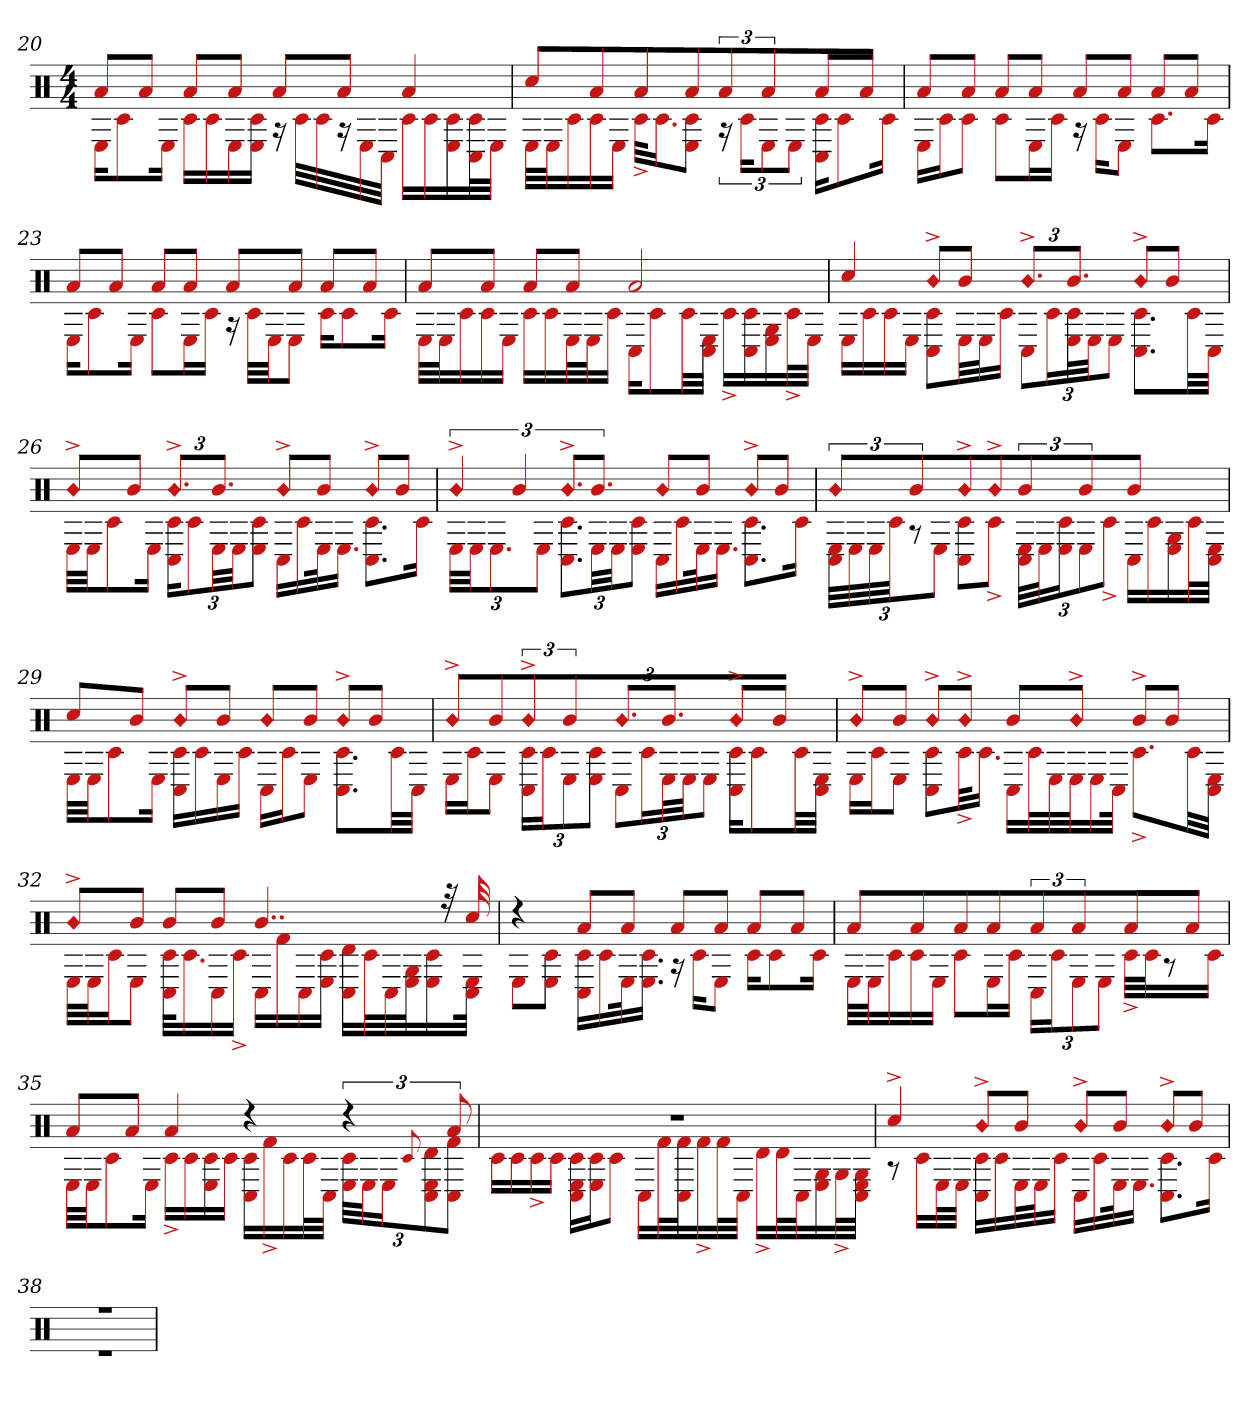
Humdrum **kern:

**kern
*part1
*staff1
*clefX
*k[]
*M4/4
=20
*^
8aL	16EKL
.	8c#
8aJ	.
.	16EJk
8aL	16c#LL
.	16c#
8aJ	16E
.	16E 16c#JJ
8aL	16r
.	32c#LLL
.	32c#
8aJ	16r
.	32E
.	32C#JJJ
4a	16c#LL
.	16c#
.	16E 16c#
.	32c# 32C#L
.	32EJJJ
=21	=21
8cc#L	32ELLL
.	32EJ
.	16c#
8aJ	16c#
.	16EJJ
8aL	32c#^KLL
.	16.c#J
8aJ	8E 8c#J
12aJ	24r
.	24c#KL
6a	12E
.	12EJ
8aL	16C# 16c#KL
.	8c#
8aJ	.
.	16c#Jk
=22	=22
8aL	16ELL
.	16c#J
8aJ	8c#J
8aL	8c#L
8aJ	16EL
.	16c#JJ
8aL	16r
.	16c#KL
8aJ	8EJ
8aL	8.c#L
8aJ	.
.	16c#Jk
=23	=23
8aL	16EKL
.	8c#
8aJ	.
.	16EJk
8aL	8c#L
8aJ	16EL
.	16c#JJ
8aL	16r
.	32c#LLL
.	32EJJ
8aJ	8EJ
8aL	16c#KL
.	8c#
8aJ	.
.	16c#Jk
=24	=24
8aL	32ELLL
.	32EJ
.	16c#
8aJ	16c#
.	16EJJ
8aL	16c#LL
.	16c#
8aJ	32EL
.	32EJ
.	16c#JJ
2a	16C#KL
.	8c#
.	32c#LL
.	32E 32C#JJJ
.	16c#^LL
.	16c# 16C#
.	16G 16E
.	32c#^L
.	32EJJJ
=25	=25
4cc#	16ELL
.	16c#
.	16c#
.	16EJJ
!LO:N:head=diamond	!
8b^L	8c# 8C#L
8bJ	32ELL
.	32EJ
.	16c#JJ
!LO:N:head=diamond	!
12.b^L	12C#L
.	24c#L
12.bJ	48c# 48EL
.	48EJJ
.	12EJ
!LO:N:head=diamond	!
8b^L	8.C# 8.c#L
8bJ	.
.	32c#LL
.	32C#JJJ
=26	=26
!LO:N:head=diamond	!
8b^L	32ELLL
.	32EJJ
.	8c#
8bJ	.
.	16EJk
!LO:N:head=diamond	!
12.b^L	24C# 24c#KL
.	12c#
12.bJ	48ELL
.	48EJJ
.	12E 12c#J
!LO:N:head=diamond	!
8b^L	16C#LL
.	16c#
8bJ	32Ek
.	16.EJJ
!LO:N:head=diamond	!
8b^L	8.C# 8.c#L
8bJ	.
.	16c#Jk
=27	=27
!LO:N:head=diamond	!
12b^J	48ELLL
.	48EJJ
.	12.E
6b	.
.	12EJ
!LO:N:head=diamond	!
12.b^L	12.C# 12.c#L
12.bJ	48ELL
.	48EJJ
.	12E 12c#J
!LO:N:head=diamond	!
8bL	16C#LL
.	16c#
8bJ	32Ek
.	16.EJJ
!LO:N:head=diamond	!
8b^L	8.C# 8.c#L
8bJ	.
.	16c#Jk
=28	=28
!LO:N:head=diamond	!
12bJ	48E 48C#LLL
.	48E
.	48E
.	48c#JJ
6b	12r
.	12EJ
!LO:N:head=diamond	!
8b^L	8C# 8c#L
!LO:N:head=diamond	!
8b^J	8c#^J
12bJ	48C# 48ELLL
.	48EJ
.	24E 24c#J
6b	12E
.	12c#^J
4b	16C#LL
.	16c#
.	16E 16G
.	32c#L
.	32C# 32EJJJ
=29	=29
8cc#L	32ELLL
.	32EJJ
.	8c#
8bJ	.
.	16EJk
!LO:N:head=diamond	!
8b^L	16c# 16C#LL
.	16c#
8bJ	16E
.	16c#JJ
!LO:N:head=diamond	!
8bL	16C#LL
.	16c#J
8bJ	8EJ
!LO:N:head=diamond	!
8b^L	8.C# 8.c#L
8bJ	.
.	32c#LL
.	32C#JJJ
=30	=30
!LO:N:head=diamond	!
8b^L	16ELL
.	16c#J
8bJ	8EJ
!LO:N:head=diamond	!
12b^J	24C# 24c#LL
.	24c#J
6b	12E
.	12E 12c#J
!LO:N:head=diamond	!
12.bL	12C#L
.	24c#L
12.bJ	48EL
.	48EJJ
.	12EJ
!LO:N:head=diamond	!
8b^L	16C# 16c#KL
.	8c#
8bJ	.
.	32c#LL
.	32C# 32EJJJ
=31	=31
!LO:N:head=diamond	!
8b^L	16ELL
.	16c#J
8bJ	8EJ
!LO:N:head=diamond	!
8b^L	8C# 8c#L
!LO:N:head=diamond	!
8b^J	32c#^kL
.	16.c#JJ
8bL	16C#LL
.	32c#L
.	32E
!LO:N:head=diamond	!
8b^J	32EJ
.	16E
.	32C#JJk
8b^L	8.c#^L
8bJ	.
.	32c#LL
.	32C# 32EJJJ
=32	=32
!LO:N:head=diamond	!
8b^L	32ELLL
.	32EJ
.	16c#J
8bJ	8EJ
8bL	32c# 32C#KLL
.	16.c#
8bJ	16C#
.	16c#^JJ
4..b	16C#LL
.	16f#
.	16C#
.	16c# 16EJJ
.	16C# 16dLL
.	32c#L
.	32C#
.	32G 32EJ
.	16E 16c#
32r	.
32cc#	32C# 32EJJk
=33	=33
4r	8EL
.	8c# 8EJ
8aL	16C# 16c#LL
.	16c#
8aJ	32Ek
.	16.E 16.c#JJ
8aL	16r
.	16c#KL
8aJ	8EJ
8aL	16c#KL
.	8c#
8aJ	.
.	16c#Jk
=34	=34
8aL	32ELLL
.	32EJ
.	16c#
8aJ	16c#
.	16EJJ
8aL	8c#L
8aJ	16EL
.	16c#JJ
12aJ	24C#LL
.	24c#J
6a	12E
.	12EJ
8aL	32c#^LLL
.	32c#J
.	8r
8aJ	.
.	16c#JJ
=35	=35
8aL	32ELLL
.	32EJJ
.	8c#
8aJ	.
.	16EJk
4a	16c#^LL
.	16c#
.	16c# 16E
.	16c#JJ
4r	16c# 16C#LL
.	16f#^
.	16c#
.	32c#L
.	32C#JJJ
6r	48c# 48ELLL
.	48EJ
.	24EJ
.	8qqc#
.	12C# 12E 12d
12a	12f# 12C#J
=36	=36
1r	16c#LL
.	16c#
.	16c#^
.	16c#JJ
.	16C# 16c# 16ELL
.	16E 16c#J
.	8c#J
.	16C#LL
.	32f#L
.	32f# 32C#J
.	16f#^
.	32f#L
.	32C#JJJ
.	16d^LL
.	32dL
.	32C#J
.	16E 16G
.	32G^L
.	32G 32C# 32EJJJ
=37	=37
4cc#^	8r
.	16c#LL
.	32EL
.	32EJJJ
!LO:N:head=diamond	!
8b^L	16c# 16C#LL
.	16c#
8bJ	32EL
.	32EJ
.	16c#JJ
!LO:N:head=diamond	!
8b^L	16C#LL
.	16c#
8bJ	32Ek
.	16.EJJ
!LO:N:head=diamond	!
8b^L	8.C# 8.c#L
8bJ	.
.	16c#Jk
=38	=38
1r	1r
*v	*v
=
*-
